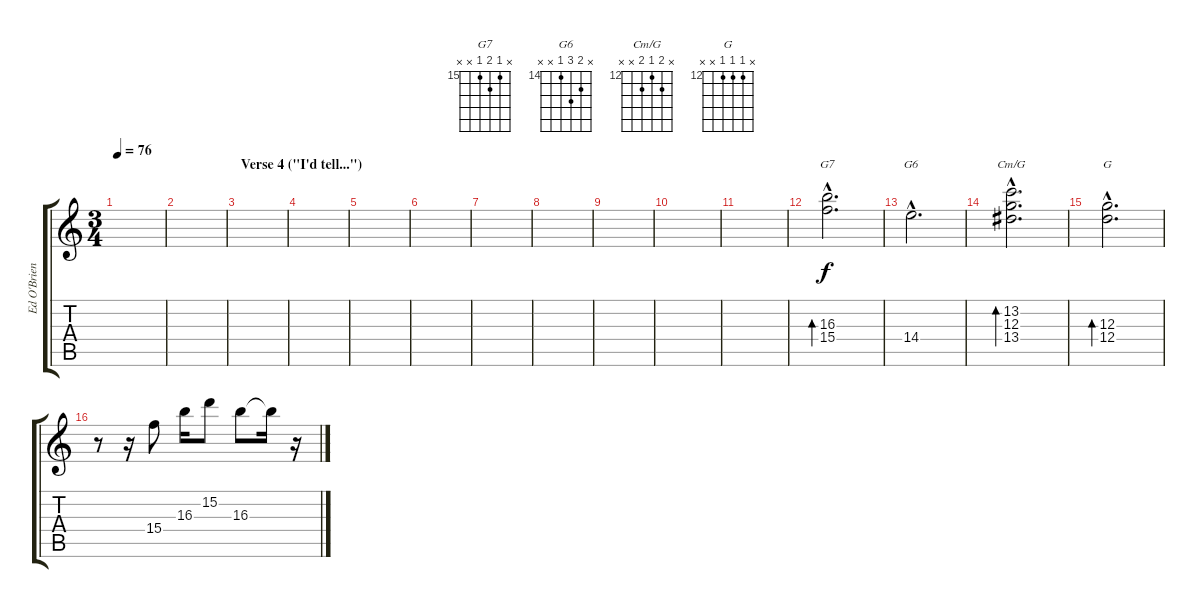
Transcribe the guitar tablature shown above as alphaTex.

\track ("Ed O'Brien (right)" "Ed O'Brien") {instrument electricguitarjazz}
\staff {score tabs}
\tuning (E4 B3 G3 D3 A2 E2) {hide}
\chord ("G7" x 15 16 15 x x) {firstfret 15}
\chord ("G6" x 15 16 14 x x) {firstfret 14}
\chord ("Cm/G" x 13 12 13 x x) {firstfret 12}
\chord ("G" x 12 12 12 x x) {firstfret 12}
\ts (3 4)
\tempo 76
\clef g2
\ks c
|
|
\section ("" "Verse 4 (\"I'd tell...\")")
|
|
|
|
|
|
|
|
|
(16.3{hac} 15.4{hac}).2{d bd 120 ch "G7"} |
14.4{hac}.2{d ch "G6"} |
(13.2{hac} 12.3{hac} 13.4{hac}).2{d bd 120 ch "Cm/G"} |
(12.3{hac} 12.4{hac}).2{d bd 120 ch "G"} |
r.8 r.16 15.4.8 16.3.16 15.2.8 16.3.8 16.3{t}.16 r.16
